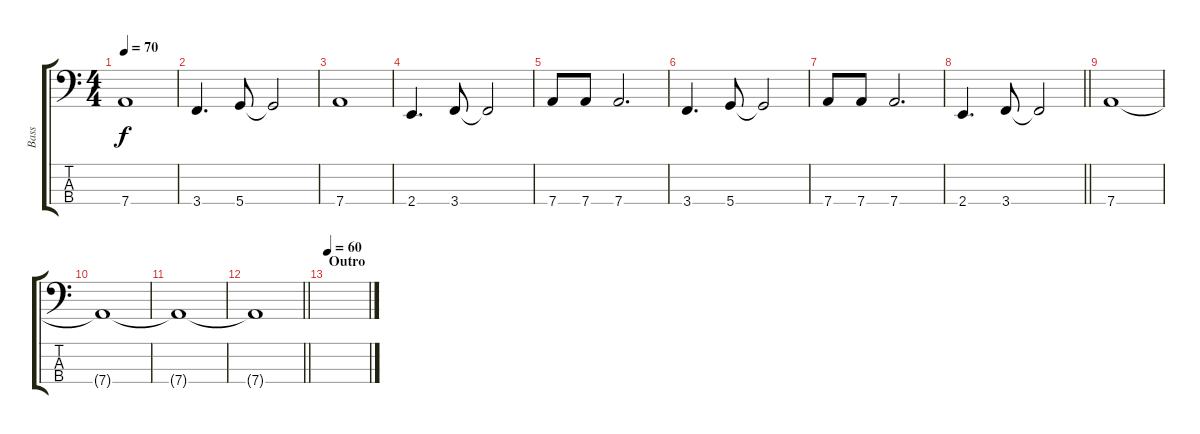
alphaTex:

\track ("Bass" "Bass") {instrument electricbassfinger}
\staff {score tabs}
\tuning (G2 D2 A1 D1) {hide}
\ts (4 4)
\tempo 70
\clef f4
\ks c
7.4.1{dy f} |
3.4.4{d} 5.4.8 5.4{t}.2 |
7.4.1 |
2.4.4{d} 3.4.8 3.4{t}.2 |
7.4.8 7.4.8 7.4.2{d} |
3.4.4{d} 5.4.8 5.4{t}.2 |
7.4.8 7.4.8 7.4.2{d} |
\barLineRight lightlight
2.4.4{d} 3.4.8 3.4{t}.2 |
7.4.1 |
7.4{t}.1 |
7.4{t}.1 |
\barLineRight lightlight
7.4{t}.1 |
\section ("" "Outro")
\tempo 60
